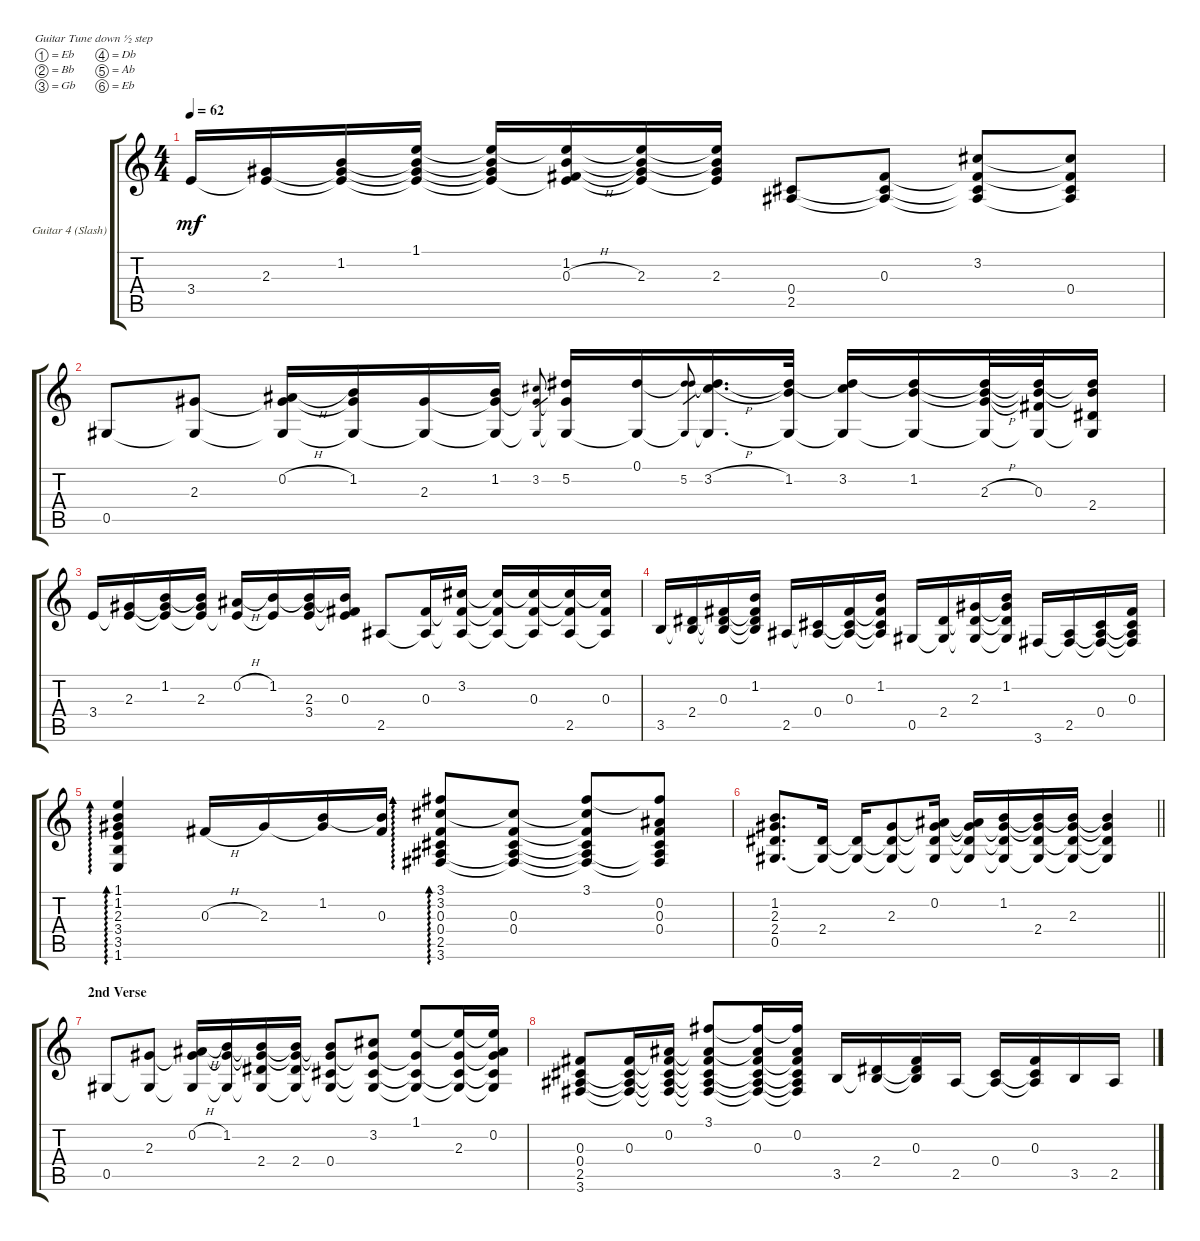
\multiTrackTrackNamePolicy allsystems
\firstSystemTrackNameMode fullname
\firstSystemTrackNameOrientation horizontal
\otherSystemsTrackNameOrientation horizontal
\chordDiagramsInScore
\track ("Guitar 4 (Slash)" "E-Gt") {multiBarRest instrument electricguitarjazz}
\staff {score tabs}
\tuning (Eb4 Bb3 Gb3 Db3 Ab2 Eb2)
\ts (4 4)
\tempo 62
\clef g2
\ks c
3.4.16{dy mf} (2.3 3.4{t}).16 (1.2 3.4{t} 2.3{t}).16 (1.1 3.4{t} 2.3{t} 1.2{t}).16 (1.1{t} 3.4{t} 2.3{t} 1.2{t}).16 (1.2 0.3{h} 3.4{t} 1.1{t}).16 (2.3 3.4{t} 1.1{t} 1.2{t}).16 (2.3 3.4{t} 1.1{t} 1.2{t}).16 (0.4 2.5).8 (0.3 2.5{t} 0.4{t}).8 (3.2 2.5{t} 0.4{t} 0.3{t}).8 (0.4 2.5{t} 0.3{t} 3.2{t}).8 |
0.5.8 (2.3 0.5{t}).8 (0.2{h} 0.5{t} 2.3{t}).16 (1.2 0.5{t} 2.3{t}).16 (2.3 0.5{t}).16 (1.2 0.5{t} 2.3{t}).16 (3.2 0.5{t} 2.3{t}).8{gr} (5.2 0.5{t} 2.3{t}).16 (0.1 0.5{t}).16 (5.2 0.5{t} 0.1{t}).8{gr} (3.2{h} 0.5{t} 0.1{t}).16{d} (1.2 0.5{t} 0.1{t}).32 (3.2 0.5{t} 0.1{t}).16 (1.2 0.5{t} 0.1{t}).16 (2.3{h} 0.5{t} 1.2{t} 0.1{t}).32 (0.3 0.5{t} 1.2{t} 0.1{t}).32 (2.4 0.5{t} 1.2{t} 0.1{t}).16 |
3.4.16 (2.3 3.4{t}).16 (1.2 3.4{t} 2.3{t}).16 (2.3 3.4{t} 1.2{t}).16 (0.2{h} 3.4{t}).16 (1.2 3.4{t}).16 (2.3 3.4 1.2{t}).16 (0.3 3.4{t} 1.2{t}).16 2.5.8 (0.3 2.5{t}).16 (3.2 2.5{t} 0.3{t}).16 (3.2{t} 2.5{t} 0.3{t}).16 (0.3 2.5{t} 3.2{t}).16 (2.5 3.2{t} 0.3{t}).16 (0.3 2.5{t} 3.2{t}).16 |
3.5.16 (2.4 3.5{t}).16 (0.3 3.5{t} 2.4{t}).16 (1.2 3.5{t} 2.4{t} 0.3{t}).16 2.5.16 (0.4 2.5{t}).16 (0.3 2.5{t} 0.4{t}).16 (1.2 2.5{t} 0.4{t} 0.3{t}).16 0.5.16 (2.4 0.5{t}).16 (2.3 2.4{t} 0.5{t}).16 (1.2 2.3{t} 2.4{t} 0.5{t}).16 3.6.16 (2.5 3.6{t}).16 (0.4 3.6{t} 2.5{t}).16 (0.3 3.6{t} 2.5{t} 0.4{t}).16 |
(1.1 1.2 2.3 3.4 3.5 1.6).4{ad 0} 0.3{h}.16 2.3.16 (1.2 2.3{t}).16 (0.3 1.2{t}).16 (3.1 3.2 0.3 0.4 2.5 3.6).8{ad 0} (0.3 0.4 3.6{t} 2.5{t} 3.2{t}).8 (3.1 3.6{t} 2.5{t} 3.2{t} 0.3{t} 0.4{t}).8 (0.2 0.3 0.4 3.6{t} 2.5{t} 3.1{t}).8 |
\barLineRight lightlight
(1.2 2.3 2.4 0.5).8{d} (2.4 0.5{t}).16 (2.4{t} 0.5{t}).16 (2.3 0.5{t} 2.4{t}).8 (0.2 0.5{t} 2.4{t} 2.3{t}).16 (0.2{t} 0.5{t} 2.4{t} 2.3{t}).16 (1.2 0.5{t} 2.4{t} 2.3{t}).16 (2.4 0.5{t} 2.3{t} 1.2{t}).16 (2.3 0.5{t} 2.4{t} 1.2{t}).16 (2.3{t} 0.5{t} 2.4{t} 1.2{t}).4 |
\section ("" "2nd Verse")
0.5.8 (2.3 0.5{t}).8 (0.2{h} 0.5{t} 2.3{t}).16 (1.2 0.5{t} 2.3{t}).16 (2.4 0.5{t} 2.3{t} 1.2{t}).16 (2.4 0.5{t} 2.3{t} 1.2{t}).16 (0.4 0.5{t} 2.3{t} 1.2{t}).8 (3.2 0.5{t} 0.4{t} 2.3{t}).8 (1.1 0.5{t} 0.4{t} 2.3{t}).8 (2.3 0.5{t} 0.4{t} 1.1{t}).16 (0.2 0.5{t} 0.4{t} 2.3{t} 1.1{t}).16 |
(0.3 0.4 2.5 3.6).8 (0.3 3.6{t} 2.5{t} 0.4{t}).16 (0.2 3.6{t} 2.5{t} 0.4{t} 0.3{t}).16 (3.1 3.6{t} 2.5{t} 0.4{t} 0.3{t} 0.2{t}).8 (0.3 3.6{t} 2.5{t} 0.4{t} 0.2{t} 3.1{t}).16 (0.2 3.6{t} 2.5{t} 0.4{t} 0.3{t} 3.1{t}).16 3.5.16 (2.4 3.5{t}).16 (0.3 3.5{t} 2.4{t}).16 2.5.16 (0.4 2.5{t}).16 (0.3 0.4{t} 2.5{t}).16 3.5.16 2.5.16
